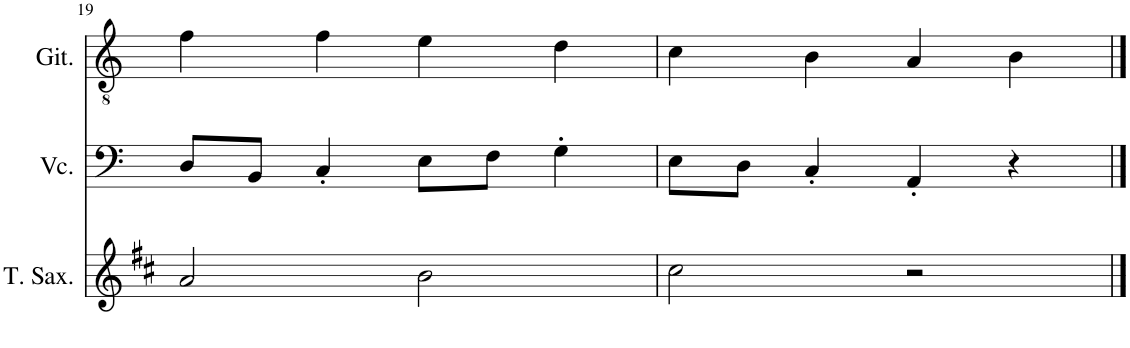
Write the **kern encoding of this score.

**kern	**kern	**kern
*part3	*part2	*part1
*staff3	*staff2	*staff1
*I"Tenorsaxophon, Tenorsaxophon	*I"Violoncello, Violoncello	*I"Klassische Gitarre, Classical Guitar
*I'T. Sax.	*I'Vc.	*I'Git.
!!LO:PB:g=z
*clefG2	*clefF4	*clefGv2
*Trd8c14	*	*
*k[f#c#]	*k[]	*k[]
*M4/4	*M4/4	*M4/4
=19	=19	=19
2a/	8D/L	4f\
.	8BB/J	.
.	4C'/	4f\
2b\	8E\L	4e\
.	8F\J	.
.	4G'\	4d\
=20	=20	=20
2cc#\	8E\L	4c\
.	8D\J	.
.	4C'/	4B\
2r	4AA'/	4A/
.	4r	4B\
==	==	==
*-	*-	*-
